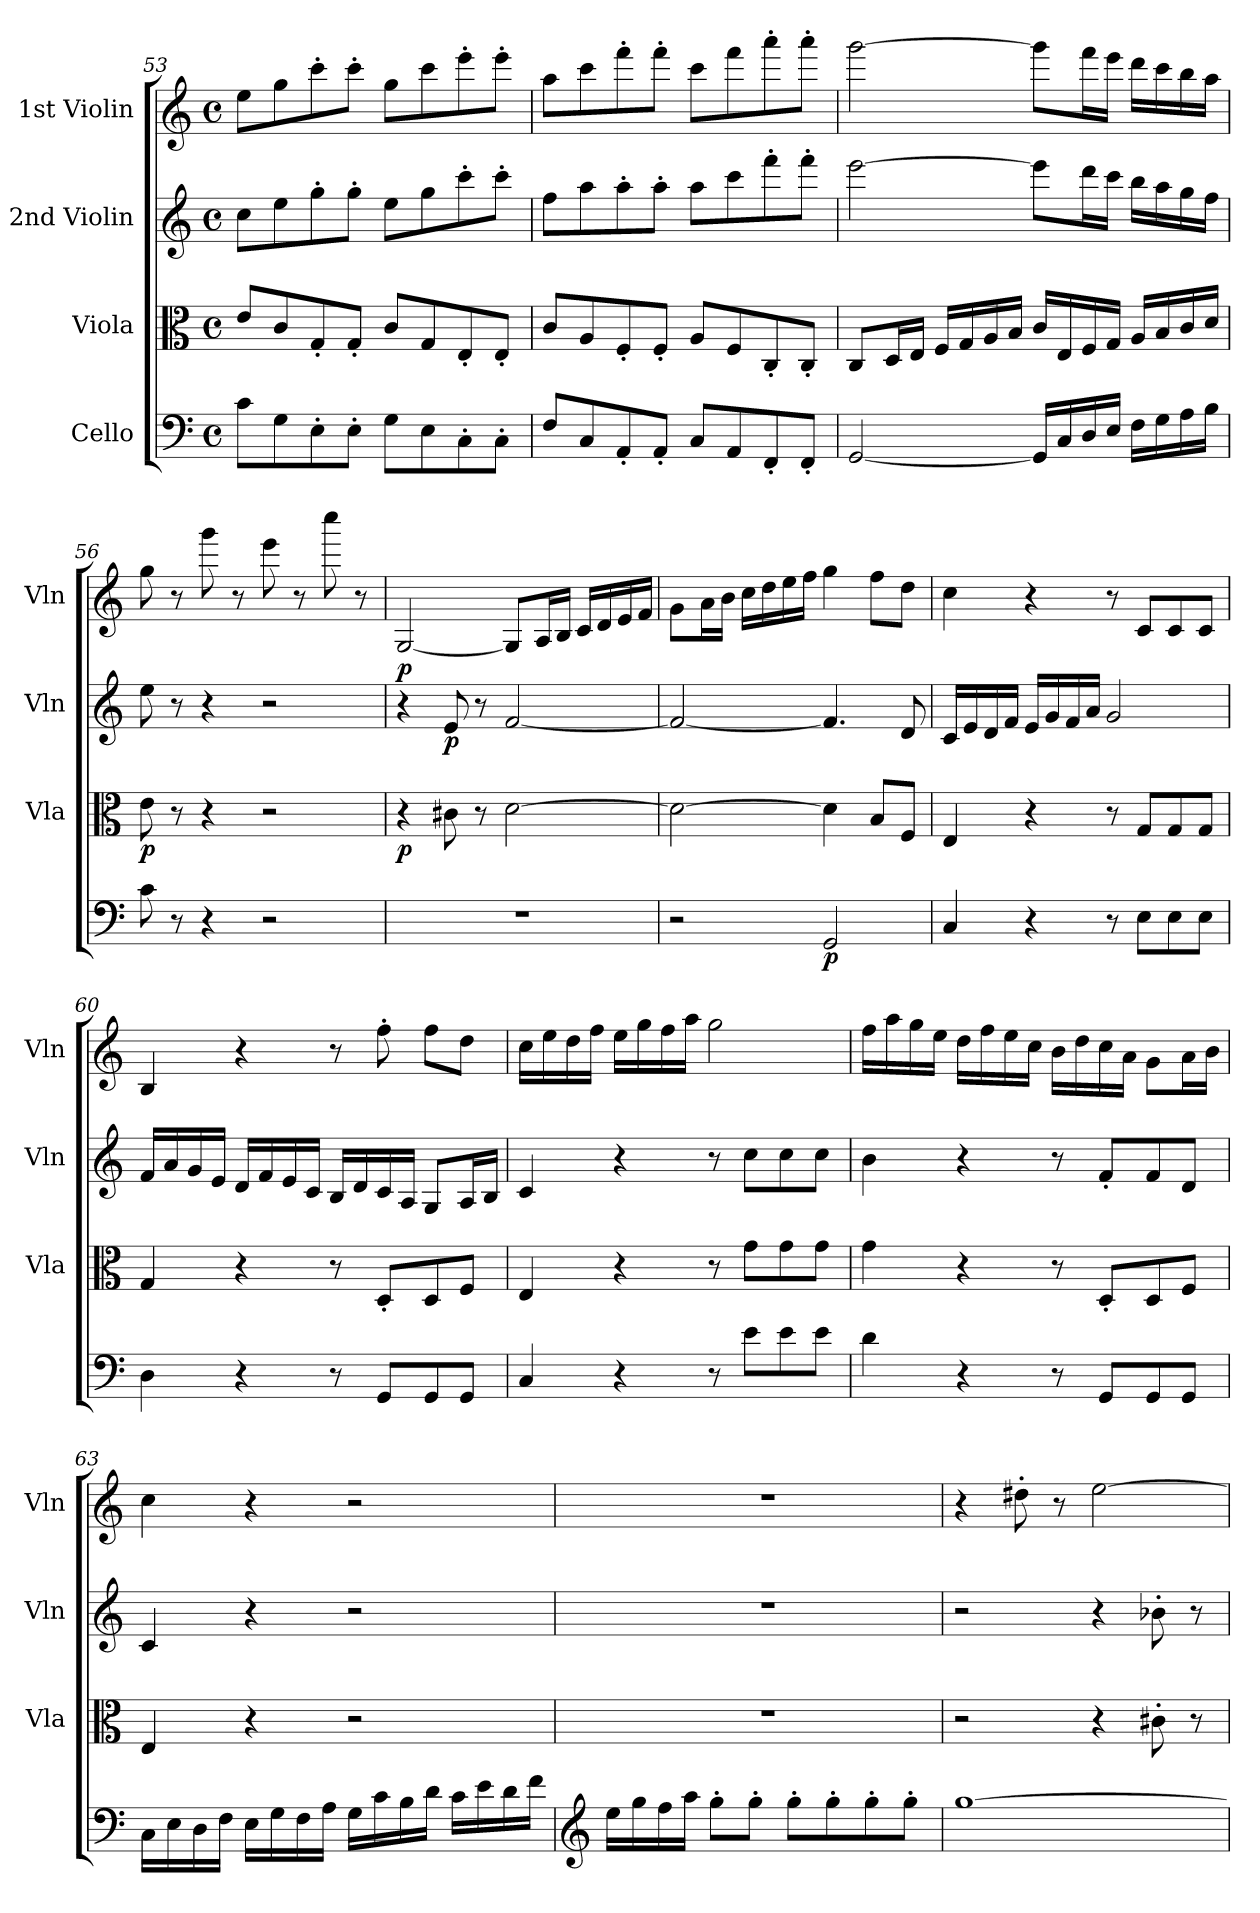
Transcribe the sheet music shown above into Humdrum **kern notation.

**kern	**dynam	**kern	**dynam	**kern	**dynam	**kern
*part4	*part4	*part3	*part3	*part2	*part2	*part1
*staff4	*staff4	*staff3	*staff3	*staff2	*staff2	*staff1
*I"Cello	*	*I"Viola	*	*I"2nd Violin	*	*I"1st Violin
*	*	*I'Vla	*	*I'Vln	*	*I'Vln
*clefF4	*	*clefC3	*	*clefG2	*	*clefG2
*k[]	*	*k[]	*	*k[]	*	*k[]
*M4/4	*	*M4/4	*	*M4/4	*	*M4/4
*met(c)	*	*met(c)	*	*met(c)	*	*met(c)
=53	=53	=53	=53	=53	=53	=53
8c\L	.	8e/L	.	8cc\L	.	8ee\L
8G\	.	8c/	.	8ee\	.	8gg\
8E'\	.	8G'/	.	8gg'\	.	8ccc'\
8E'\J	.	8G'/J	.	8gg'\J	.	8ccc'\J
8G\L	.	8c/L	.	8ee\L	.	8gg\L
8E\	.	8G/	.	8gg\	.	8ccc\
8C'\	.	8E'/	.	8ccc'\	.	8eee'\
8C'\J	.	8E'/J	.	8ccc'\J	.	8eee'\J
=54	=54	=54	=54	=54	=54	=54
8F/L	.	8c/L	.	8ff\L	.	8aa\L
8C/	.	8A/	.	8aa\	.	8ccc\
8AA'/	.	8F'/	.	8aa'\	.	8fff'\
8AA'/J	.	8F'/J	.	8aa'\J	.	8fff'\J
8C/L	.	8A/L	.	8aa\L	.	8ccc\L
8AA/	.	8F/	.	8ccc\	.	8fff\
8FF'/	.	8C'/	.	8fff'\	.	8aaa'\
8FF'/J	.	8C'/J	.	8fff'\J	.	8aaa'\J
=55	=55	=55	=55	=55	=55	=55
[2GG/	.	8C/L	.	[2eee\	.	[2ggg\
.	.	16D/L	.	.	.	.
.	.	16E/JJ	.	.	.	.
.	.	16F/LL	.	.	.	.
.	.	16G/	.	.	.	.
.	.	16A/	.	.	.	.
.	.	16B/JJ	.	.	.	.
16GG/LL]	.	16c/LL	.	8eee\L]	.	8ggg\L]
16C/	.	16E/	.	.	.	.
16D/	.	16F/	.	16ddd\L	.	16fff\L
16E/JJ	.	16G/JJ	.	16ccc\JJ	.	16eee\JJ
16F\LL	.	16A/LL	.	16bb\LL	.	16ddd\LL
16G\	.	16B/	.	16aa\	.	16ccc\
16A\	.	16c/	.	16gg\	.	16bb\
16B\JJ	.	16d/JJ	.	16ff\JJ	.	16aa\JJ
=56	=56	=56	=56	=56	=56	=56
!	!	!	!LO:DY:b	!	!	!
8c\	.	8e\	p	8ee\	.	8gg\
8r	.	8r	.	8r	.	8r
4r	.	4r	.	4r	.	8ggg\
.	.	.	.	.	.	8r
2r	.	2r	.	2r	.	8eee\
.	.	.	.	.	.	8r
.	.	.	.	.	.	8cccc\
.	.	.	.	.	.	8r
=57	=57	=57	=57	=57	=57	=57
!	!	!	!LO:DY:b	!	!LO:DY:a	!
1r	.	4r	p	4r	p	[2G/
!	!	!	!	!	!LO:DY:b	!
.	.	8c#X\	.	8e/	p	.
.	.	8r	.	8r	.	.
.	.	[2d\	.	[2f/	.	8G/L]
.	.	.	.	.	.	16A/L
.	.	.	.	.	.	16B/JJ
.	.	.	.	.	.	16c/LL
.	.	.	.	.	.	16d/
.	.	.	.	.	.	16e/
.	.	.	.	.	.	16f/JJ
=58	=58	=58	=58	=58	=58	=58
2r	.	2d\_	.	2f/_	.	8g\L
.	.	.	.	.	.	16a\L
.	.	.	.	.	.	16b\JJ
.	.	.	.	.	.	16cc\LL
.	.	.	.	.	.	16dd\
.	.	.	.	.	.	16ee\
.	.	.	.	.	.	16ff\JJ
!	!LO:DY:b	!	!	!	!	!
2GG/	p	4d\]	.	4.f/]	.	4gg\
.	.	8B/L	.	.	.	8ff\L
.	.	8F/J	.	8d/	.	8dd\J
=59	=59	=59	=59	=59	=59	=59
4C/	.	4E/	.	16c/LL	.	4cc\
.	.	.	.	16e/	.	.
.	.	.	.	16d/	.	.
.	.	.	.	16f/JJ	.	.
4r	.	4r	.	16e/LL	.	4r
.	.	.	.	16g/	.	.
.	.	.	.	16f/	.	.
.	.	.	.	16a/JJ	.	.
8r	.	8r	.	2g/	.	8r
8E\L	.	8G/L	.	.	.	8c/L
8E\	.	8G/	.	.	.	8c/
8E\J	.	8G/J	.	.	.	8c/J
=60	=60	=60	=60	=60	=60	=60
4D\	.	4G/	.	16f/LL	.	4B/
.	.	.	.	16a/	.	.
.	.	.	.	16g/	.	.
.	.	.	.	16e/JJ	.	.
4r	.	4r	.	16d/LL	.	4r
.	.	.	.	16f/	.	.
.	.	.	.	16e/	.	.
.	.	.	.	16c/JJ	.	.
8r	.	8r	.	16B/LL	.	8r
.	.	.	.	16d/	.	.
8GG/L	.	8D'/L	.	16c/	.	8ff'\
.	.	.	.	16A/JJ	.	.
8GG/	.	8D/	.	8G/L	.	8ff\L
8GG/J	.	8F/J	.	16A/L	.	8dd\J
.	.	.	.	16B/JJ	.	.
=61	=61	=61	=61	=61	=61	=61
4C/	.	4E/	.	4c/	.	16cc\LL
.	.	.	.	.	.	16ee\
.	.	.	.	.	.	16dd\
.	.	.	.	.	.	16ff\JJ
4r	.	4r	.	4r	.	16ee\LL
.	.	.	.	.	.	16gg\
.	.	.	.	.	.	16ff\
.	.	.	.	.	.	16aa\JJ
8r	.	8r	.	8r	.	2gg\
8e\L	.	8g\L	.	8cc\L	.	.
8e\	.	8g\	.	8cc\	.	.
8e\J	.	8g\J	.	8cc\J	.	.
=62	=62	=62	=62	=62	=62	=62
4d\	.	4g\	.	4b\	.	16ff\LL
.	.	.	.	.	.	16aa\
.	.	.	.	.	.	16gg\
.	.	.	.	.	.	16ee\JJ
4r	.	4r	.	4r	.	16dd\LL
.	.	.	.	.	.	16ff\
.	.	.	.	.	.	16ee\
.	.	.	.	.	.	16cc\JJ
8r	.	8r	.	8r	.	16b\LL
.	.	.	.	.	.	16dd\
8GG/L	.	8D'/L	.	8f'/L	.	16cc\
.	.	.	.	.	.	16a\JJ
8GG/	.	8D/	.	8f/	.	8g\L
8GG/J	.	8F/J	.	8d/J	.	16a\L
.	.	.	.	.	.	16b\JJ
=63	=63	=63	=63	=63	=63	=63
16C\LL	.	4E/	.	4c/	.	4cc\
16E\	.	.	.	.	.	.
16D\	.	.	.	.	.	.
16F\JJ	.	.	.	.	.	.
16E\LL	.	4r	.	4r	.	4r
16G\	.	.	.	.	.	.
16F\	.	.	.	.	.	.
16A\JJ	.	.	.	.	.	.
16G\LL	.	2r	.	2r	.	2r
16c\	.	.	.	.	.	.
16B\	.	.	.	.	.	.
16d\JJ	.	.	.	.	.	.
16c\LL	.	.	.	.	.	.
16e\	.	.	.	.	.	.
16d\	.	.	.	.	.	.
16f\JJ	.	.	.	.	.	.
=64	=64	=64	=64	=64	=64	=64
*clefG2	*	*	*	*	*	*
16ee\LL	.	1r	.	1r	.	1r
16gg\	.	.	.	.	.	.
16ff\	.	.	.	.	.	.
16aa\JJ	.	.	.	.	.	.
8gg'\L	.	.	.	.	.	.
8gg'\J	.	.	.	.	.	.
8gg'\L	.	.	.	.	.	.
8gg'\	.	.	.	.	.	.
8gg'\	.	.	.	.	.	.
8gg'\J	.	.	.	.	.	.
=65	=65	=65	=65	=65	=65	=65
[1gg	.	2r	.	2r	.	4r
.	.	.	.	.	.	8dd#X'\
.	.	.	.	.	.	8r
.	.	4r	.	4r	.	[2ee\
.	.	8c#X'\	.	8b-X'\	.	.
.	.	8r	.	8r	.	.
=	=	=	=	=	=	=
*-	*-	*-	*-	*-	*-	*-
